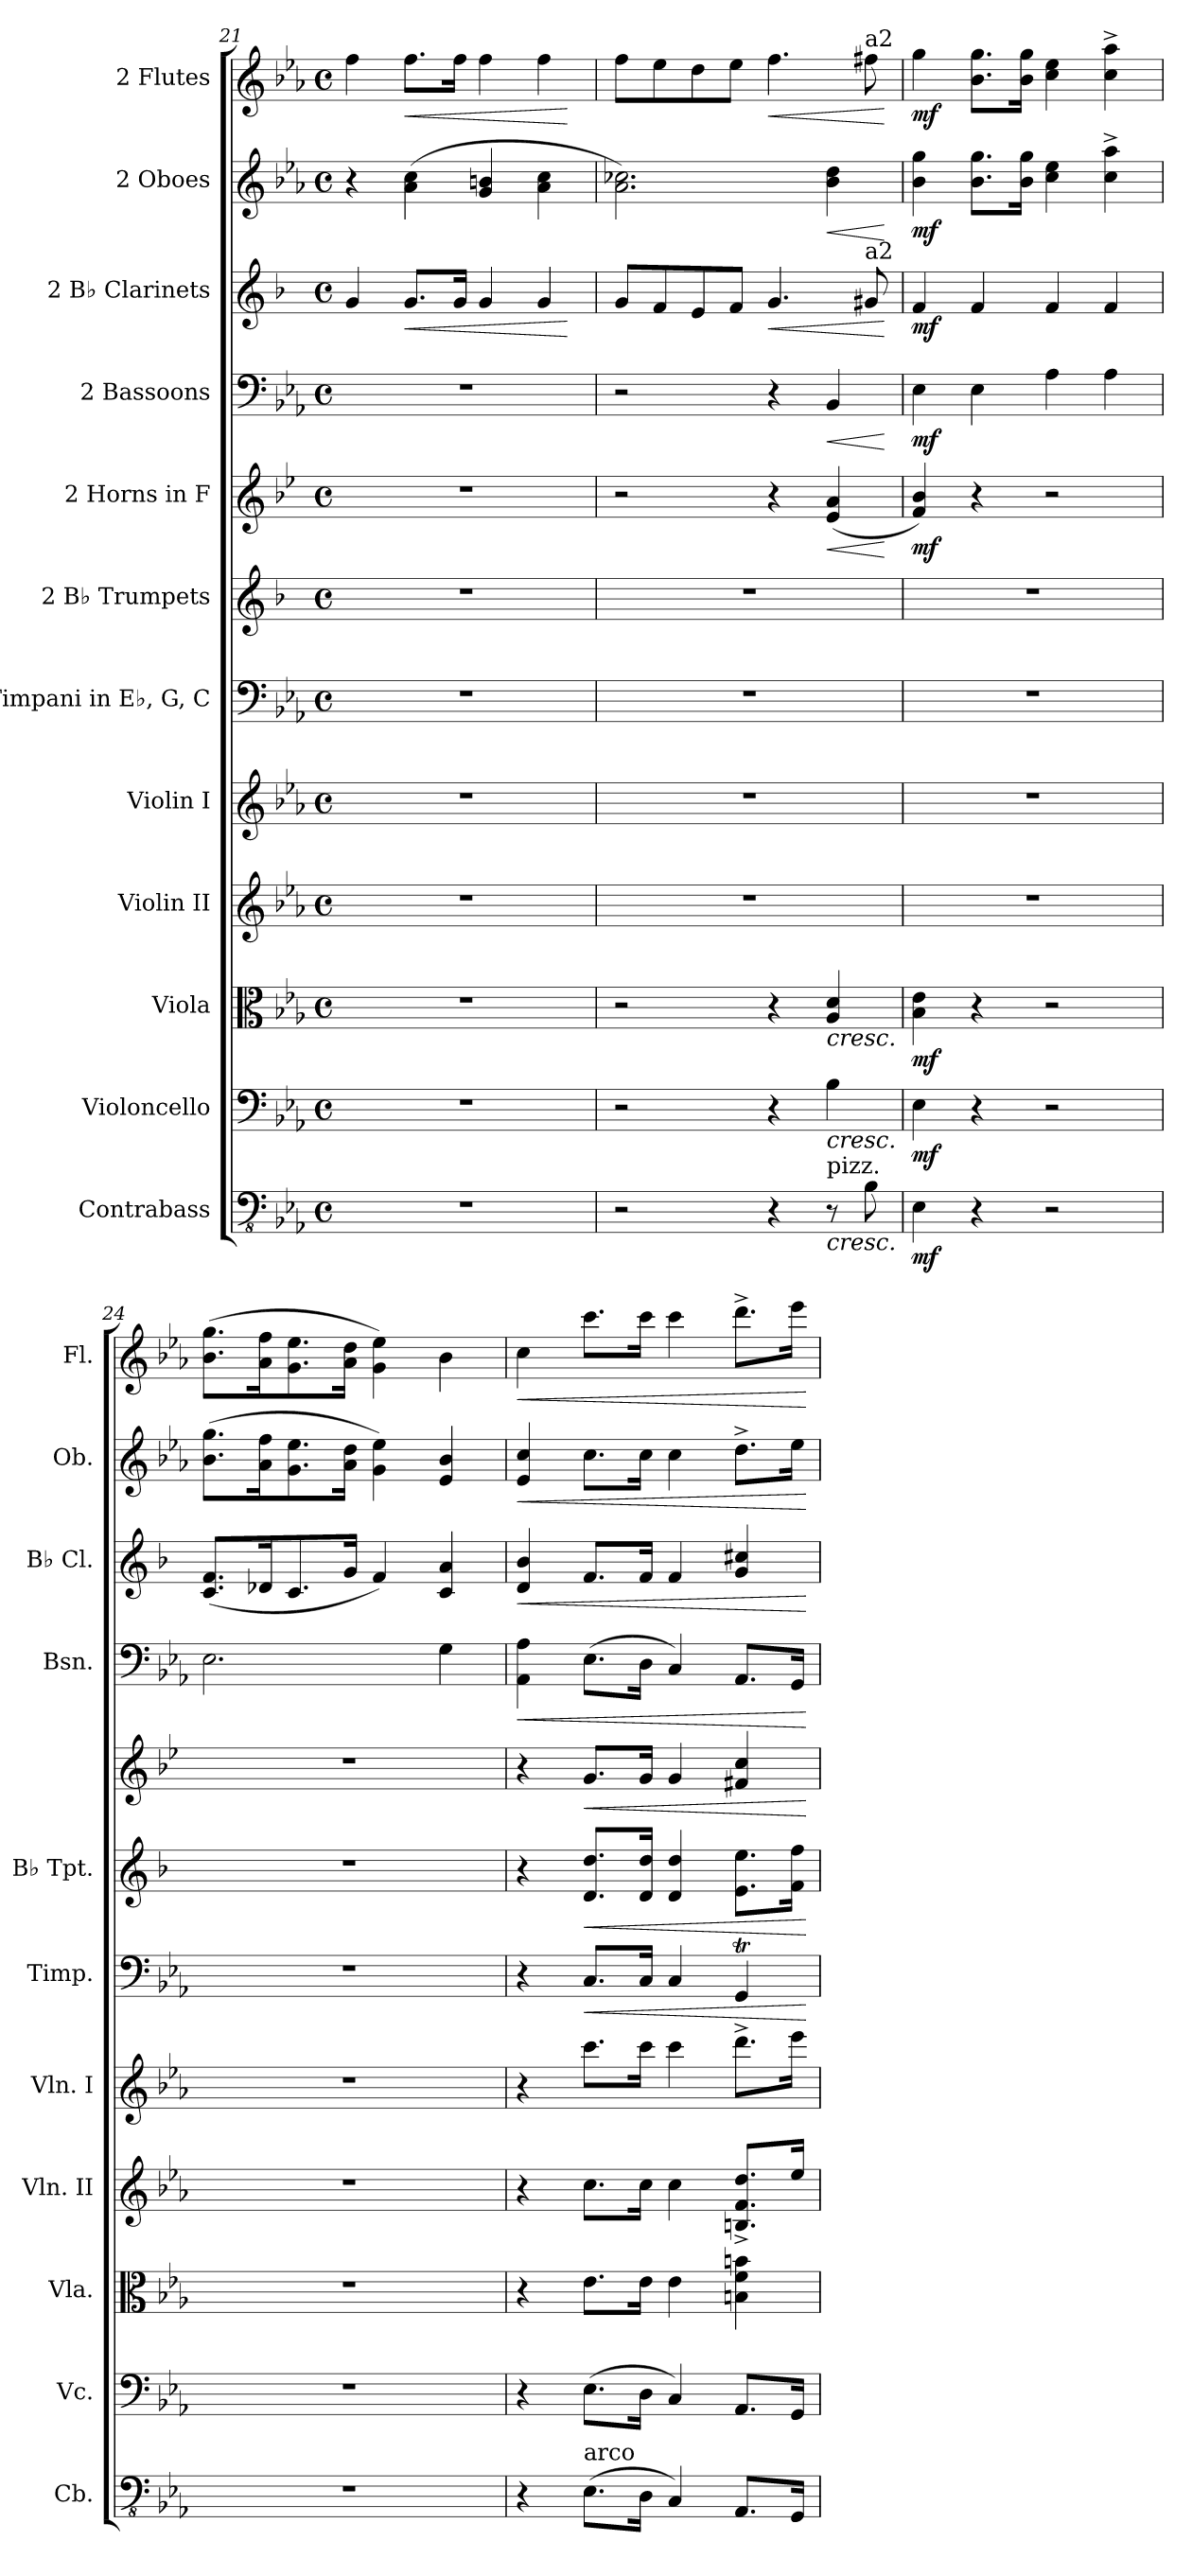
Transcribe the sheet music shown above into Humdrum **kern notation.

**kern	**dynam	**kern	**dynam	**kern	**dynam	**kern	**kern	**kern	**dynam	**kern	**dynam	**kern	**dynam	**kern	**dynam	**kern	**dynam	**kern	**dynam	**kern	**dynam
*part12	*part12	*part11	*part11	*part10	*part10	*part9	*part8	*part7	*part7	*part6	*part6	*part5	*part5	*part4	*part4	*part3	*part3	*part2	*part2	*part1	*part1
*staff12	*staff12	*staff11	*staff11	*staff10	*staff10	*staff9	*staff8	*staff7	*staff7	*staff6	*staff6	*staff5	*staff5	*staff4	*staff4	*staff3	*staff3	*staff2	*staff2	*staff1	*staff1
*I"Contrabass	*	*I"Violoncello	*	*I"Viola	*	*I"Violin II	*I"Violin I	*I"Timpani in E♭, G, C	*	*I"2 B♭ Trumpets	*	*I"2 Horns in F	*	*I"2 Bassoons	*	*I"2 B♭ Clarinets	*	*I"2 Oboes	*	*I"2 Flutes	*
*I'Cb.	*	*I'Vc.	*	*I'Vla.	*	*I'Vln. II	*I'Vln. I	*I'Timp.	*	*I'B♭ Tpt.	*	*	*	*I'Bsn.	*	*I'B♭ Cl.	*	*I'Ob.	*	*I'Fl.	*
*clefFv4	*	*clefF4	*	*clefC3	*	*clefG2	*clefG2	*clefF4	*	*clefG2	*	*clefG2	*	*clefF4	*	*clefG2	*	*clefG2	*	*clefG2	*
*	*	*	*	*	*	*	*	*	*	*ITrd1c2	*	*ITrd4c7	*	*	*	*ITrd1c2	*	*	*	*	*
*k[b-e-a-]	*	*k[b-e-a-]	*	*k[b-e-a-]	*	*k[b-e-a-]	*k[b-e-a-]	*k[b-e-a-]	*	*k[b-e-a-]	*	*k[b-e-a-]	*	*k[b-e-a-]	*	*k[b-e-a-]	*	*k[b-e-a-]	*	*k[b-e-a-]	*
*M4/4	*	*M4/4	*	*M4/4	*	*M4/4	*M4/4	*M4/4	*	*M4/4	*	*M4/4	*	*M4/4	*	*M4/4	*	*M4/4	*	*M4/4	*
*met(c)	*	*met(c)	*	*met(c)	*	*met(c)	*met(c)	*met(c)	*	*met(c)	*	*met(c)	*	*met(c)	*	*met(c)	*	*met(c)	*	*met(c)	*
=21	=21	=21	=21	=21	=21	=21	=21	=21	=21	=21	=21	=21	=21	=21	=21	=21	=21	=21	=21	=21	=21
1r	.	1r	.	1r	.	1r	1r	1r	.	1r	.	1r	.	1r	.	4f/	.	4r	.	4ff\	.
!	!	!	!	!	!	!	!	!	!	!	!	!	!	!	!	!	!LO:HP:b	!	!	!	!LO:HP:b
.	.	.	.	.	.	.	.	.	.	.	.	.	.	.	.	8.f/L	<	(>4a-\ 4cc\	.	8.ff\L	<
.	.	.	.	.	.	.	.	.	.	.	.	.	.	.	.	16f/Jk	.	.	.	16ff\Jk	.
.	.	.	.	.	.	.	.	.	.	.	.	.	.	.	.	4f/	.	4g/ 4bn/	.	4ff\	.
.	.	.	.	.	.	.	.	.	.	.	.	.	.	.	.	4f/	.	4a-\ 4cc\	.	4ff\	.
.	.	.	.	.	.	.	.	.	.	.	.	.	.	.	.	.	[	.	.	.	[
=22	=22	=22	=22	=22	=22	=22	=22	=22	=22	=22	=22	=22	=22	=22	=22	=22	=22	=22	=22	=22	=22
2r	.	2r	.	2r	.	1r	1r	1r	.	1r	.	2r	.	2r	.	8f/L	.	2.a-\ 2.cc-X\)	.	8ff\L	.
.	.	.	.	.	.	.	.	.	.	.	.	.	.	.	.	8e-/	.	.	.	8ee-\	.
.	.	.	.	.	.	.	.	.	.	.	.	.	.	.	.	8d/	.	.	.	8dd\	.
.	.	.	.	.	.	.	.	.	.	.	.	.	.	.	.	8e-/J	.	.	.	8ee-\J	.
!	!	!	!	!	!	!	!	!	!	!	!	!	!	!	!	!	!LO:HP:b	!	!	!	!LO:HP:b
4r	.	4r	.	4r	.	.	.	.	.	.	.	4r	.	4r	.	4.f/	<	.	.	4.ff\	<
!LO:TX:a:t=pizz.	!	!	!	!	!	!	!	!	!	!	!	!	!	!	!	!	!	!	!	!	!
!	!LO:HP:b	!	!LO:HP:b	!	!LO:HP:b	!	!	!	!	!	!	!	!LO:HP:b	!	!LO:HP:b	!	!	!	!LO:HP:b	!	!
8r	<	4B-\	<	4A-/ 4d/	<	.	.	.	.	.	.	(4A-/ 4d/	<	4BB-/	<	.	.	4b-\ 4dd\	<	.	.
!	!	!	!	!	!	!	!	!	!	!	!	!	!	!	!	!	!	!	!	!LO:TX:a:t=a2	!
!	!	!	!	!	!	!	!	!	!	!	!	!	!	!	!	!LO:TX:a:t=a2	!	!	!	!	!
8BB-\	.	.	.	.	.	.	.	.	.	.	.	.	.	.	.	8f#X/	.	.	.	8ff#X\	.
.	.	.	.	.	.	.	.	.	.	.	.	.	[	.	[	.	[	.	[	.	[
=23	=23	=23	=23	=23	=23	=23	=23	=23	=23	=23	=23	=23	=23	=23	=23	=23	=23	=23	=23	=23	=23
!	!LO:DY:b	!	!LO:DY:b	!	!LO:DY:b	!	!	!	!	!	!	!	!LO:DY:b	!	!LO:DY:b	!	!LO:DY:b	!	!LO:DY:b	!	!LO:DY:b
4EE-\	mf	4E-\	mf	4B-\ 4e-\	mf	1r	1r	1r	.	1r	.	4B-/ 4e-/)	mf	4E-\	mf	4e-/	mf	4b-\ 4gg\	mf	4gg\	mf
4r	.	4r	.	4r	.	.	.	.	.	.	.	4r	.	4E-\	.	4e-/	.	8.b-\ 8.gg\L	.	8.b-\ 8.gg\L	.
.	.	.	.	.	.	.	.	.	.	.	.	.	.	.	.	.	.	16b-\ 16gg\Jk	.	16b-\ 16gg\Jk	.
2r	.	2r	.	2r	.	.	.	.	.	.	.	2r	.	4A-\	.	4e-/	.	4cc\ 4ee-\	.	4cc\ 4ee-\	.
.	.	.	.	.	.	.	.	.	.	.	.	.	.	4A-\	.	4e-/	.	4cc\^ 4aa-\^	.	4cc\^ 4aa-\^	.
=24	=24	=24	=24	=24	=24	=24	=24	=24	=24	=24	=24	=24	=24	=24	=24	=24	=24	=24	=24	=24	=24
1r	.	1r	.	1r	.	1r	1r	1r	.	1r	.	1r	.	2.E-\	.	(8.B-/ 8.e-/L	.	(>8.b-\ 8.gg\L	.	(>8.b-\ 8.gg\L	.
.	.	.	.	.	.	.	.	.	.	.	.	.	.	.	.	16c-X/K	.	16a-\ 16ff\K	.	16a-\ 16ff\K	.
.	.	.	.	.	.	.	.	.	.	.	.	.	.	.	.	8.B-/	.	8.g\ 8.ee-\	.	8.g\ 8.ee-\	.
.	.	.	.	.	.	.	.	.	.	.	.	.	.	.	.	16f/Jk	.	16a-\ 16dd\Jk	.	16a-\ 16dd\Jk	.
.	.	.	.	.	.	.	.	.	.	.	.	.	.	.	.	4e-/)	.	4g\ 4ee-\)	.	4g\ 4ee-\)	.
.	.	.	.	.	.	.	.	.	.	.	.	.	.	4G\	.	4B-/ 4g/	.	4e-/ 4b-/	.	4b-\	.
!!LO:PB:g=z
=25	=25	=25	=25	=25	=25	=25	=25	=25	=25	=25	=25	=25	=25	=25	=25	=25	=25	=25	=25	=25	=25
!	!	!	!	!	!	!	!	!	!	!	!	!	!	!	!LO:HP:b	!	!LO:HP:b	!	!LO:HP:b	!	!LO:HP:b
4r	.	4r	.	4r	.	4r	4r	4r	.	4r	.	4r	.	4AA-\ 4A-\	<	4c/ 4a-/	<	4e-/ 4cc/	<	4cc\	<
!LO:TX:a:t=arco	!	!	!	!	!	!	!	!	!	!	!	!	!	!	!	!	!	!	!	!	!
!	!	!	!	!	!	!	!	!	!LO:HP:b	!	!LO:HP:b	!	!LO:HP:b	!	!	!	!	!	!	!	!
(>8.EE-\L	.	(>8.E-\L	.	8.e-\L	.	8.cc\L	8.ccc\L	8.C/L	<	8.c/ 8.cc/L	<	8.c/L	<	(>8.E-\L	.	8.e-/L	.	8.cc\L	.	8.ccc\L	.
16DD\Jk	.	16D\Jk	.	16e-\Jk	.	16cc\Jk	16ccc\Jk	16C/Jk	.	16c/ 16cc/Jk	.	16c/Jk	.	16D\Jk	.	16e-/Jk	.	16cc\Jk	.	16ccc\Jk	.
4CC/)	.	4C/)	.	4e-\	.	4cc\	4ccc\	4C/	.	4c/ 4cc/	.	4c/	.	4C/)	.	4e-/	.	4cc\	.	4ccc\	.
8.AAA-/L	.	8.AA-/L	.	4Bn\ 4f\ 4bn\	.	8.Bn/^ 8.f/^ 8.dd/^L	8.ddd^\L	4GGt/	.	8.d\ 8.dd\L	.	4Bn/ 4f/	.	8.AA-/L	.	4f/ 4bn/	.	8.dd^\L	.	8.ddd^\L	.
16GGG/Jk	.	16GG/Jk	.	.	.	16ee-/Jk	16eee-\Jk	.	.	16e-\ 16ee-\Jk	.	.	.	16GG/Jk	.	.	.	16ee-\Jk	.	16eee-\Jk	.
.	[	.	[	.	[	.	.	.	[	.	[	.	[	.	[	.	[	.	[	.	[
=	=	=	=	=	=	=	=	=	=	=	=	=	=	=	=	=	=	=	=	=	=
*-	*-	*-	*-	*-	*-	*-	*-	*-	*-	*-	*-	*-	*-	*-	*-	*-	*-	*-	*-	*-	*-
